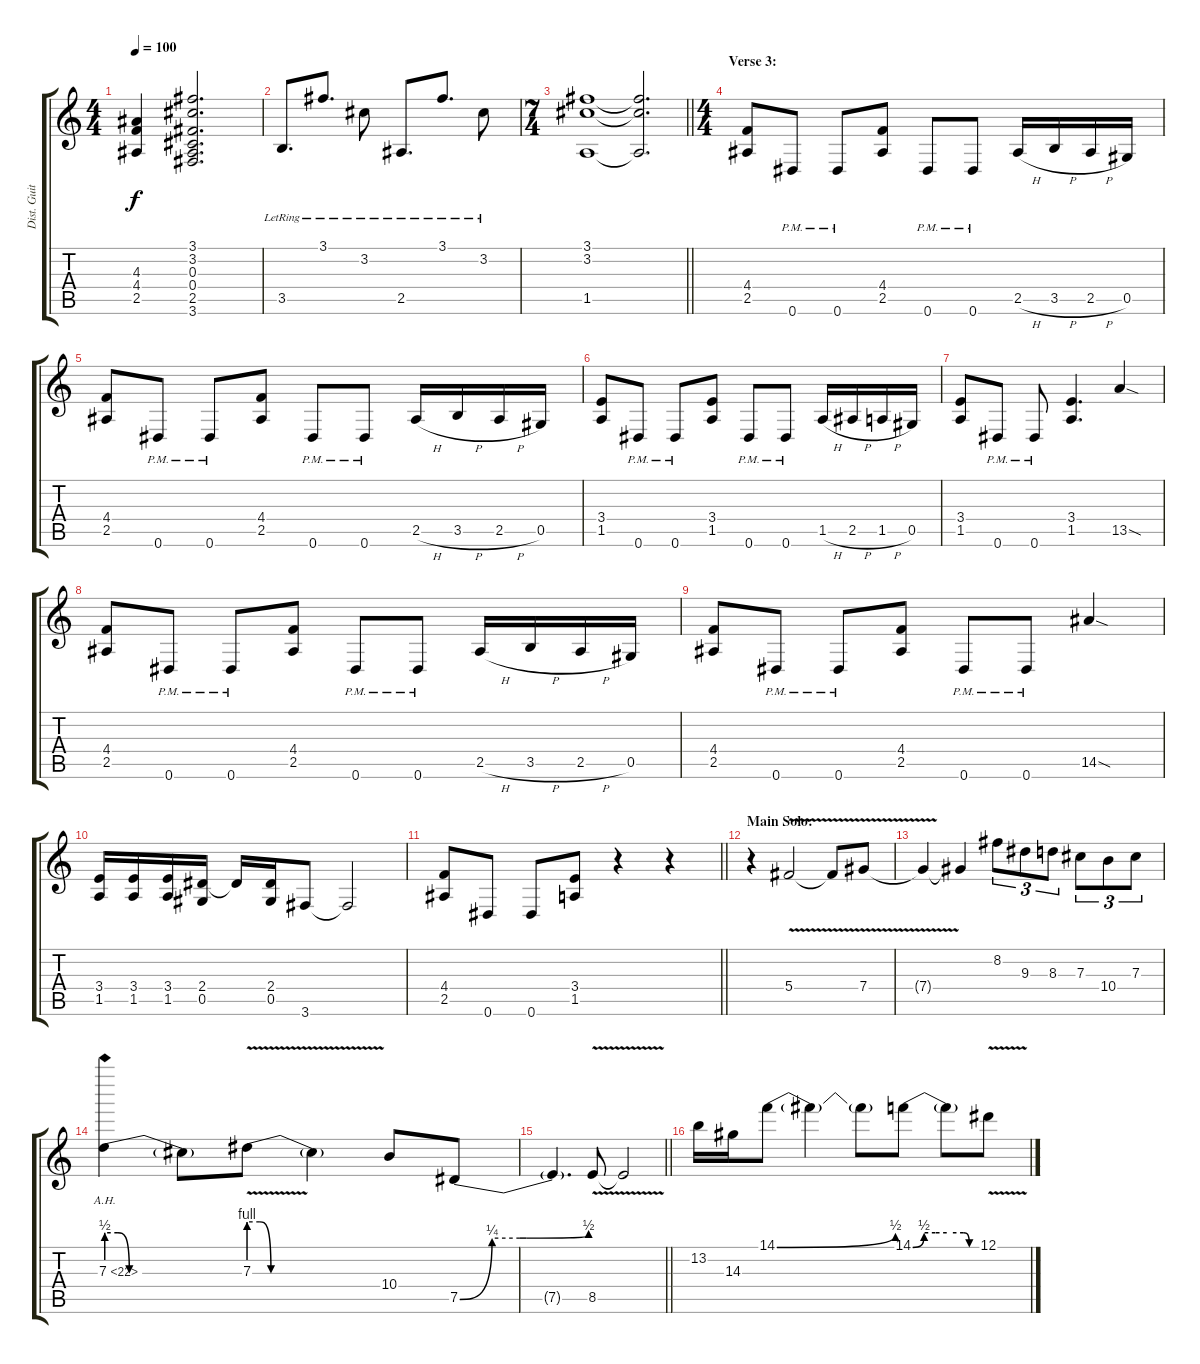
\track ("Dist. Guitar 1" "Dist. Guit") {instrument distortionguitar}
\staff {score tabs}
\tuning (Eb4 Bb3 Gb3 Db3 Ab2 Eb2) {hide}
\ts (4 4)
\tempo 100
\clef g2
\ks c
(4.3 4.4 2.5).4{dy f} (3.1 3.2 0.3 0.4 2.5 3.6).2{d} |
3.5{lr}.8{d} 3.1{lr}.8{d} 3.2{lr}.8 2.5{lr}.8{d} 3.1{lr}.8{d} 3.2{lr}.8 |
\ts (7 4)
\barLineRight lightlight
(3.1 3.2 1.5).1 (3.1{t} 3.2{t} 1.5{t}).2{d} |
\ts (4 4)
\section ("" "Verse 3:")
(4.4 2.5).8 0.6{pm}.8 0.6{pm}.8 (4.4 2.5).8 0.6{pm}.8 0.6{pm}.8 2.5{h}.16 3.5{h}.16 2.5{h}.16 0.5.16 |
(4.4 2.5).8 0.6{pm}.8 0.6{pm}.8 (4.4 2.5).8 0.6{pm}.8 0.6{pm}.8 2.5{h}.16 3.5{h}.16 2.5{h}.16 0.5.16 |
(3.4 1.5).8 0.6{pm}.8 0.6{pm}.8 (3.4 1.5).8 0.6{pm}.8 0.6{pm}.8 1.5{h}.16 2.5{h}.16 1.5{h}.16 0.5.16 |
(3.4 1.5).8 0.6{pm}.8 0.6{pm}.8 (3.4 1.5).4{d} 13.5{sod}.4 |
(4.4 2.5).8 0.6{pm}.8 0.6{pm}.8 (4.4 2.5).8 0.6{pm}.8 0.6{pm}.8 2.5{h}.16 3.5{h}.16 2.5{h}.16 0.5.16 |
(4.4 2.5).8 0.6{pm}.8 0.6{pm}.8 (4.4 2.5).8 0.6{pm}.8 0.6{pm}.8 14.5{sod}.4 |
(3.4 1.5).16 (3.4 1.5).16 (3.4 1.5).16 (2.4 0.5).16 2.4{t}.16 (2.4 0.5).16 3.6.8 3.6{t}.2 |
\barLineRight lightlight
(4.4 2.5).8 0.6.8 0.6.8 (3.4 1.5).8 r.4 r.4 |
\section ("" "Main Solo:")
r.4{volume 14} 5.4{v}.2 5.4{t}.8 7.4{v}.8 |
7.4{t}.4 7.4{t}.4 8.2.8{tu (3 2)} 9.3.8{tu (3 2)} 8.3.8{tu (3 2)} 7.3.8{tu (3 2)} 10.4.8{tu (3 2)} 7.3.8{tu (3 2)} |
7.3{be (custom 0 2 5 2 10 0 60 0) ah 15}.4 7.3{t}.8 7.3{be (custom 0 4 5 4 10 0 60 0) v}.8 7.3{t}.4 10.4.8 7.5{be (custom 0 0 15 1 28 1 31 1 60 2)}.8 |
\barLineRight lightlight
7.5{t}.4{d} 8.5{v}.8 8.5{t}.2 |
13.2.16 14.3.16 14.1{be (bend 0 0 60 2)}.8 14.1{t}.4 14.1{t}.8 14.1{be (custom 0 0 10 2 20 2 30 2 45 2 50 0 60 0)}.8 14.1{t}.8 12.1{v}.8
